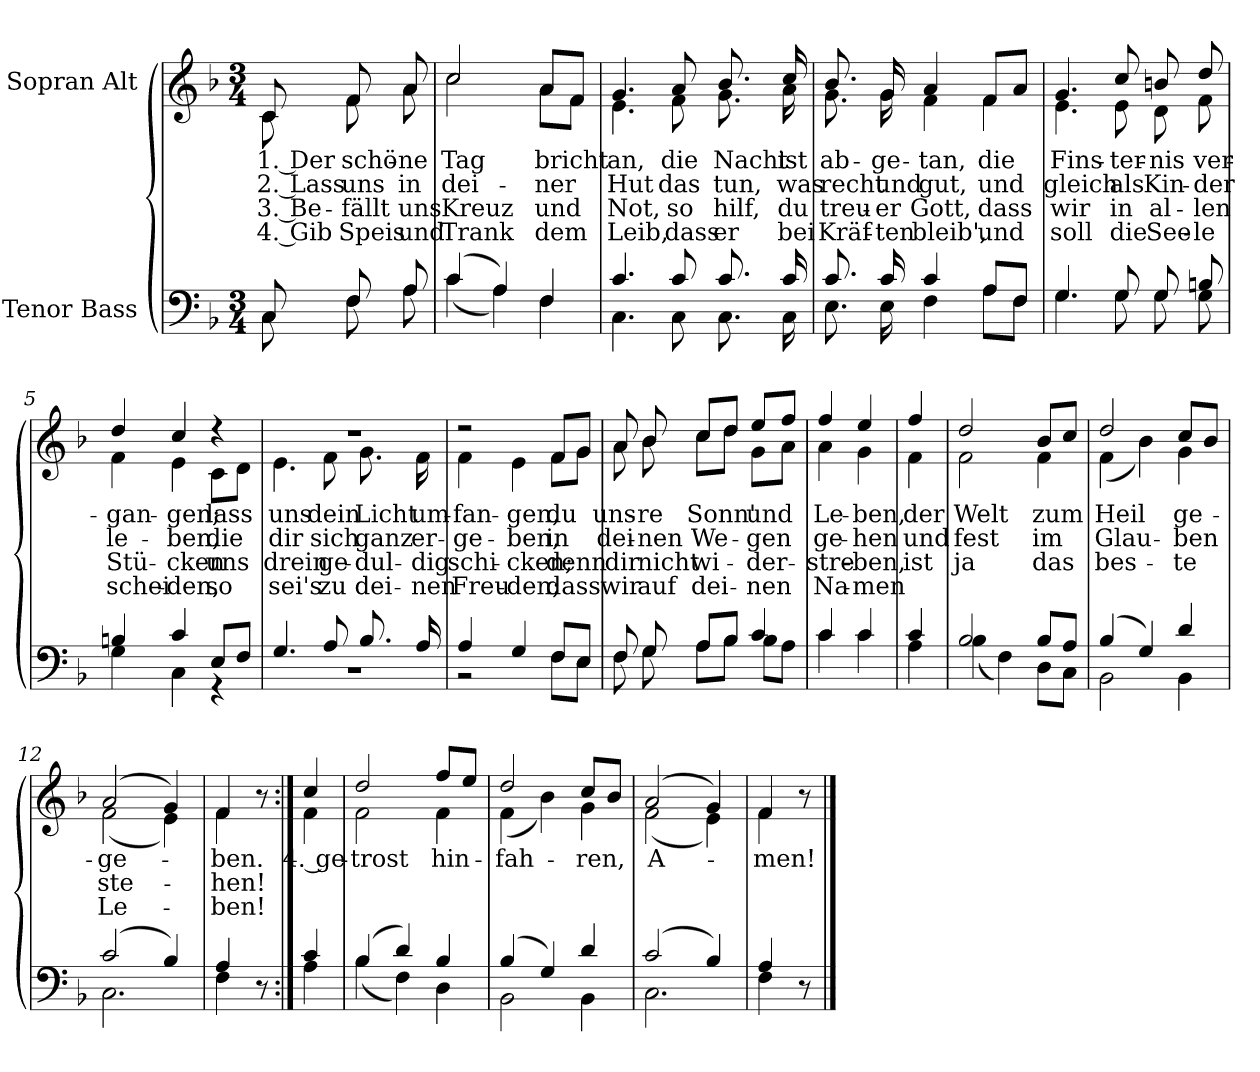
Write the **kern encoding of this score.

**kern	**kern	**text	**text	**text	**text
*part2	*part1	*part1	*part1	*part1	*part1
*staff2	*staff1	*staff1	*staff1	*staff1	*staff1
*I"Tenor Bass	*I"Sopran Alt	*	*	*	*
*clefF4	*clefG2	*	*	*	*
*k[b-]	*k[b-]	*	*	*	*
*M3/4	*M3/4	*	*	*	*
*MM90	*MM90	*	*	*	*
=	=	=	=	=	=
*^	*	*	*	*	*
!	!	!	!LO:LY:b	!LO:LY:b	!LO:LY:b	!LO:LY:b
*	*	*^	*	*	*	*
8C/	8C\	8c/	8c\	1. Der	2. Lass	3. Be-	4. Gib
!	!	!	!	!LO:LY:b	!LO:LY:b	!LO:LY:b	!LO:LY:b
8F/	8F\	8f/	8f\	schö-	uns	-fällt	Speis
!	!	!	!	!LO:LY:b	!LO:LY:b	!LO:LY:b	!LO:LY:b
8A/	8A\	8a/	8a\	-ne	in	uns	und
=1	=1	=1	=1	=1	=1	=1	=1
!	!	!	!	!LO:LY:b	!LO:LY:b	!LO:LY:b	!LO:LY:b
(4c/	(4c\	2cc/	2cc\	Tag	dei-	Kreuz	Trank
4A/)	4A\)	.	.	.	.	.	.
!	!	!	!	!LO:LY:b	!LO:LY:b	!LO:LY:b	!LO:LY:b
4F/	4F\	8a/L	8a\L	bricht	-ner	und	dem
.	.	8f/J	8f\J	.	.	.	.
=2	=2	=2	=2	=2	=2	=2	=2
!	!	!	!	!LO:LY:b	!LO:LY:b	!LO:LY:b	!LO:LY:b
4.c/	4.C\	4.g/	4.e\	an,	Hut	Not,	Leib,
!	!	!	!	!LO:LY:b	!LO:LY:b	!LO:LY:b	!LO:LY:b
8c/	8C\	8a/	8f\	die	das	so	dass
!	!	!	!	!LO:LY:b	!LO:LY:b	!LO:LY:b	!LO:LY:b
8.c/	8.C\	8.b-/	8.g\	Nacht	tun,	hilf,	er
!	!	!	!	!LO:LY:b	!LO:LY:b	!LO:LY:b	!LO:LY:b
16c/	16C\	16cc/	16a\	ist	was	du	bei
=3	=3	=3	=3	=3	=3	=3	=3
!	!	!	!	!LO:LY:b	!LO:LY:b	!LO:LY:b	!LO:LY:b
8.c/	8.E\	8.b-/	8.g\	ab-	recht	treu-	Kräf-
!	!	!	!	!LO:LY:b	!LO:LY:b	!LO:LY:b	!LO:LY:b
16c/	16E\	16g/	16g\	-ge-	und	-er	-ten
!	!	!	!	!LO:LY:b	!LO:LY:b	!LO:LY:b	!LO:LY:b
4c/	4F\	4a/	4f\	-tan,	gut,	Gott,	bleib',
!	!	!	!	!LO:LY:b	!LO:LY:b	!LO:LY:b	!LO:LY:b
8A/L	8A\L	8f/L	4f\	die	und	dass	und
8F/J	8F\J	8a/J	.	.	.	.	.
!!LO:LB:g=z	!!
=4	=4	=4	=4	=4	=4	=4	=4
!	!	!	!	!LO:LY:b	!LO:LY:b	!LO:LY:b	!LO:LY:b
4.G/	4.G\	4.g/	4.e\	Fins-	gleich	wir	soll
!	!	!	!	!LO:LY:b	!LO:LY:b	!LO:LY:b	!LO:LY:b
8G/	8G\	8cc/	8e\	-ter-	als	in	die
!	!	!	!	!LO:LY:b	!LO:LY:b	!LO:LY:b	!LO:LY:b
8G/	8G\	8bn/	8d\	-nis	Kin-	al-	See-
!	!	!	!	!LO:LY:b	!LO:LY:b	!LO:LY:b	!LO:LY:b
8Bn/	8G\	8dd/	8f\	ver-	-der	-len	-le
=5	=5	=5	=5	=5	=5	=5	=5
!	!	!	!	!LO:LY:b	!LO:LY:b	!LO:LY:b	!LO:LY:b
4Bn/	4G\	4dd/	4f\	-gan-	le-	Stü-	schei-
!	!	!	!	!LO:LY:b	!LO:LY:b	!LO:LY:b	!LO:LY:b
4c/	4C\	4cc/	4e\	-gen;	-ben,	-cken	-den,
!	!	!	!	!LO:LY:b	!LO:LY:b	!LO:LY:b	!LO:LY:b
8E/L	4r	4r	8c\L	lass	die	uns	so
8F/J	.	.	8d\J	.	.	.	.
=6	=6	=6	=6	=6	=6	=6	=6
!	!	!	!	!LO:LY:b	!LO:LY:b	!LO:LY:b	!LO:LY:b
4.G/	2.r	2.r	4.e\	uns	dir	drein	sei's
!	!	!	!	!LO:LY:b	!LO:LY:b	!LO:LY:b	!LO:LY:b
8A/	.	.	8f\	dein	sich	ge-	zu
!	!	!	!	!LO:LY:b	!LO:LY:b	!LO:LY:b	!LO:LY:b
8.B-/	.	.	8.g\	Licht	ganz	-dul-	dei-
!	!	!	!	!LO:LY:b	!LO:LY:b	!LO:LY:b	!LO:LY:b
16A/	.	.	16f\	um-	er-	-dig	-nen
=7	=7	=7	=7	=7	=7	=7	=7
!	!	!	!	!LO:LY:b	!LO:LY:b	!LO:LY:b	!LO:LY:b
4A/	2r	2r	4f\	-fan-	-ge-	schi-	Freu-
!	!	!	!	!LO:LY:b	!LO:LY:b	!LO:LY:b	!LO:LY:b
4G/	.	.	4e\	-gen,	-ben,	-cken;	-den;
!	!	!	!	!LO:LY:b	!LO:LY:b	!LO:LY:b	!LO:LY:b
8F/L	8F\L	8f/L	8f\L	du	in	denn	dass
8E/J	8E\J	8g/J	8g\J	.	.	.	.
!!LO:LB:g=z	!!
=8	=8	=8	=8	=8	=8	=8	=8
!	!	!	!	!LO:LY:b	!LO:LY:b	!LO:LY:b	!LO:LY:b
8F/	8F\	8a/	8a\	uns-	dei-	dir	wir
!	!	!	!	!LO:LY:b	!LO:LY:b	!LO:LY:b	!LO:LY:b
8G/	8G\	8b-/	8b-\	-re	-nen	nicht	auf
!	!	!	!	!LO:LY:b	!LO:LY:b	!LO:LY:b	!LO:LY:b
8A/L	8A\L	8cc/L	8cc\L	Sonn'	We-	wi-	dei-
8B-/J	8B-\J	8dd/J	8dd\J	.	.	.	.
!	!	!	!	!LO:LY:b	!LO:LY:b	!LO:LY:b	!LO:LY:b
4c/	8B-\L	8ee/L	8g\L	und	-gen	-der-	-nen
.	8A\J	8ff/J	8a\J	.	.	.	.
=9	=9	=9	=9	=9	=9	=9	=9
!	!	!	!	!LO:LY:b	!LO:LY:b	!LO:LY:b	!LO:LY:b
4c/	4c\	4ff/	4a\	Le-	ge-	-stre-	Na-
!	!	!	!	!LO:LY:b	!LO:LY:b	!LO:LY:b	!LO:LY:b
4c/	4c\	4ee/	4g\	-ben,	-hen	-ben,	-men
=9X1	=9X1	=9X1	=9X1	=9X1	=9X1	=9X1	=9X1
!	!	!	!	!LO:LY:b	!LO:LY:b	!LO:LY:b	!
4c/	4A\	4ff/	4f\	der	und	ist	.
=10	=10	=10	=10	=10	=10	=10	=10
!	!	!	!	!LO:LY:b	!LO:LY:b	!LO:LY:b	!
2B-/	(4B-\	2dd/	2f\	Welt	fest	ja	.
.	4F\)	.	.	.	.	.	.
!	!	!	!	!LO:LY:b	!LO:LY:b	!LO:LY:b	!
8B-/L	8D\L	8b-/L	4f\	zum	im	das	.
8A/J	8C\J	8cc/J	.	.	.	.	.
=11	=11	=11	=11	=11	=11	=11	=11
!	!	!	!	!LO:LY:b	!LO:LY:b	!LO:LY:b	!
(4B-/	2BB-\	2dd/	(4f\	Heil	Glau-	bes-	.
4G/)	.	.	4b-\)	.	.	.	.
!	!	!	!	!LO:LY:b	!LO:LY:b	!LO:LY:b	!
4d/	4BB-\	8cc/L	4g\	ge-	-ben	-te	.
.	.	8b-/J	.	.	.	.	.
=12	=12	=12	=12	=12	=12	=12	=12
!	!	!	!	!LO:LY:b	!LO:LY:b	!LO:LY:b	!
(2c/	2.C\	(2a/	(2f\	-ge-	ste-	Le-	.
4B-/)	.	4g/)	4e\)	.	.	.	.
=13	=13	=13	=13	=13	=13	=13	=13
!	!	!	!	!LO:LY:b	!LO:LY:b	!LO:LY:b	!
4A/	4F\	4f/	4f\	-ben.	-hen!	-ben!	.
8r	8ryy	8r	8ryy	.	.	.	.
!!LO:LB:g=z	!!
=13X2:|!	=13X2:|!	=13X2:|!	=13X2:|!	=13X2:|!	=13X2:|!	=13X2:|!	=13X2:|!
!	!	!	!	!LO:LY:b	!	!	!
4c/	4A\	4cc/	4f\	4. ge-	.	.	.
=14	=14	=14	=14	=14	=14	=14	=14
!	!	!	!	!LO:LY:b	!	!	!
(4B-/	(4B-\	2dd/	2f\	-trost	.	.	.
4d/)	4F\)	.	.	.	.	.	.
!	!	!	!	!LO:LY:b	!	!	!
4B-/	4D\	8ff/L	4f\	hin-	.	.	.
.	.	8ee/J	.	.	.	.	.
=15	=15	=15	=15	=15	=15	=15	=15
!	!	!	!	!LO:LY:b	!	!	!
(4B-/	2BB-\	2dd/	(4f\	-fah-	.	.	.
4G/)	.	.	4b-\)	.	.	.	.
!	!	!	!	!LO:LY:b	!	!	!
4d/	4BB-\	8cc/L	4g\	-ren,	.	.	.
.	.	8b-/J	.	.	.	.	.
=16	=16	=16	=16	=16	=16	=16	=16
!	!	!	!	!LO:LY:b	!	!	!
(2c/	2.C\	(2a/	(2f\	A-	.	.	.
4B-/)	.	4g/)	4e\)	.	.	.	.
=17	=17	=17	=17	=17	=17	=17	=17
!	!	!	!	!LO:LY:b	!	!	!
4A/	4F\	4f/	4f\	-men!	.	.	.
8r	8ryy	8r	8ryy	.	.	.	.
*v	*v	*	*	*	*	*	*
*	*v	*v	*	*	*	*
==	==	==	==	==	==
*-	*-	*-	*-	*-	*-
